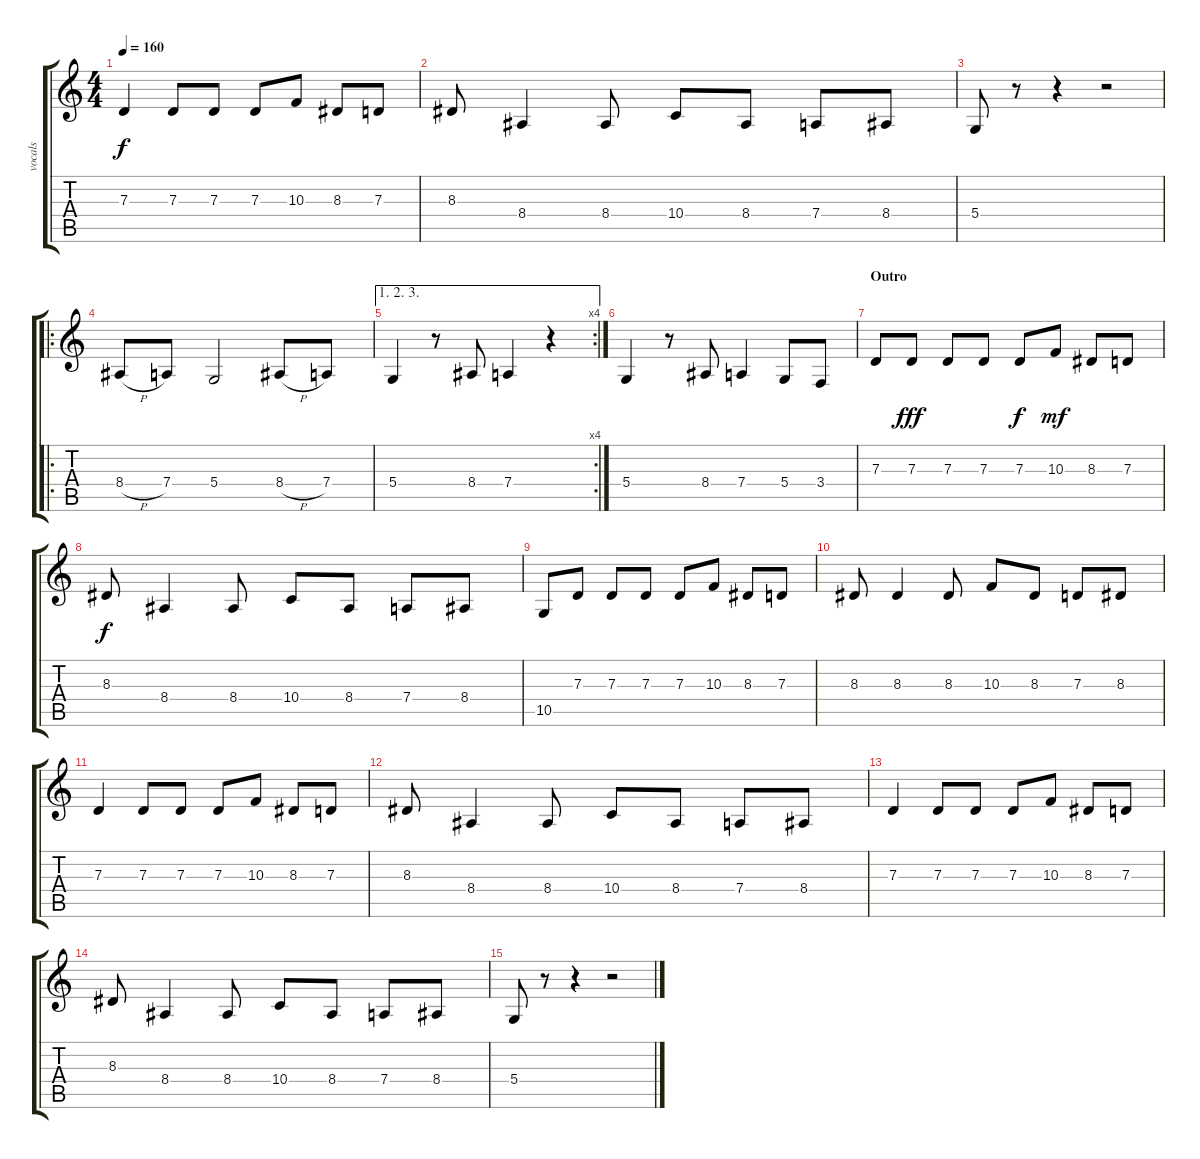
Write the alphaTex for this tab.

\track ("vocals" "vocals") {instrument voiceoohs}
\staff {score tabs}
\tuning (E4 B3 G3 D3 A2 E2) {hide}
\ts (4 4)
\tempo 160
\clef g2
\ks c
7.3.4{dy f} 7.3.8 7.3.8 7.3.8 10.3.8 8.3.8 7.3.8 |
8.3.8 8.4.4 8.4.8 10.4.8 8.4.8 7.4.8 8.4.8 |
5.4.8 r.8 r.4 r.2 |
\ro
8.4{h}.8 7.4.8 5.4.2 8.4{h}.8 7.4.8 |
\ae (1 2 3)
\rc 4
5.4.4 r.8 8.4.8 7.4.4 r.4 |
5.4.4 r.8 8.4.8 7.4.4 5.4.8 3.4.8 |
\section ("" "Outro")
7.3.8 7.3.8{dy fff} 7.3.8 7.3.8 7.3.8{dy f} 10.3.8{dy mf} 8.3.8 7.3.8 |
8.3.8{dy f} 8.4.4 8.4.8 10.4.8 8.4.8 7.4.8 8.4.8 |
10.5.8 7.3.8 7.3.8 7.3.8 7.3.8 10.3.8 8.3.8 7.3.8 |
8.3.8 8.3.4 8.3.8 10.3.8 8.3.8 7.3.8 8.3.8 |
7.3.4 7.3.8 7.3.8 7.3.8 10.3.8 8.3.8 7.3.8 |
8.3.8 8.4.4 8.4.8 10.4.8 8.4.8 7.4.8 8.4.8 |
7.3.4 7.3.8 7.3.8 7.3.8 10.3.8 8.3.8 7.3.8 |
8.3.8 8.4.4 8.4.8 10.4.8 8.4.8 7.4.8 8.4.8 |
5.4.8 r.8 r.4 r.2
